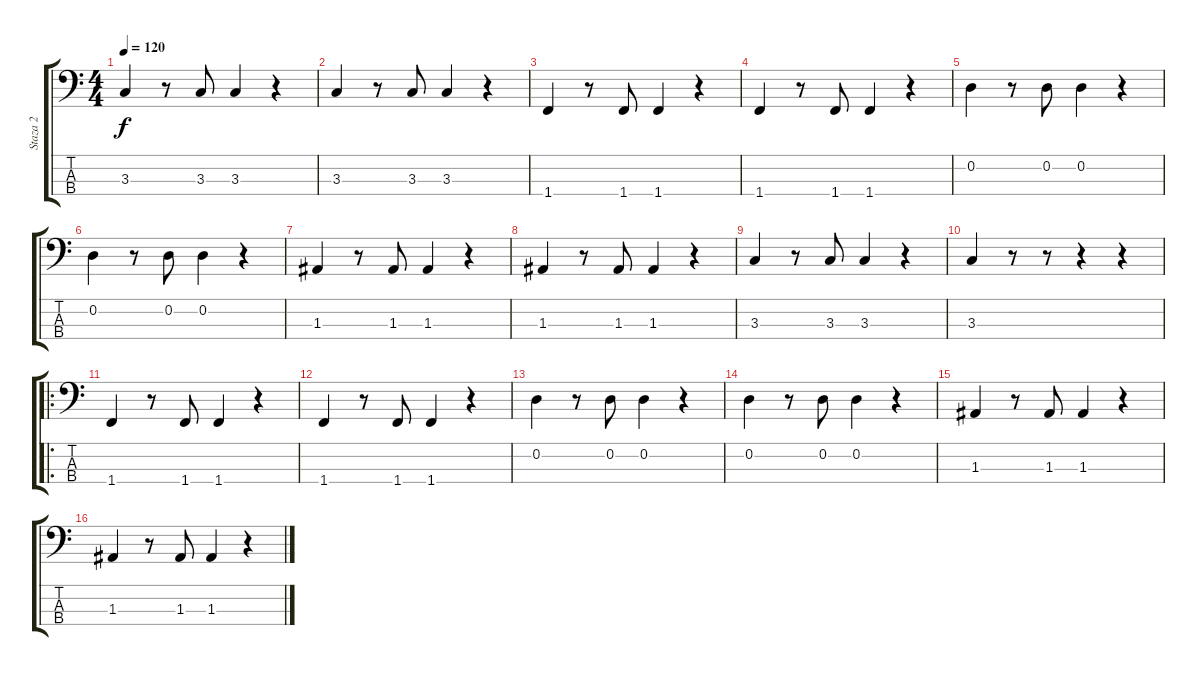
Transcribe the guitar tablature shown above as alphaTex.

\track ("Staza 2" "Staza 2") {instrument electricbasspick}
\staff {score tabs}
\tuning (G2 D2 A1 E1) {hide}
\ts (4 4)
\tempo 120
\clef f4
\ks c
3.3.4{dy f} r.8 3.3.8 3.3.4 r.4 |
3.3.4 r.8 3.3.8 3.3.4 r.4 |
1.4.4 r.8 1.4.8 1.4.4 r.4 |
1.4.4 r.8 1.4.8 1.4.4 r.4 |
0.2.4 r.8 0.2.8 0.2.4 r.4 |
0.2.4 r.8 0.2.8 0.2.4 r.4 |
1.3.4 r.8 1.3.8 1.3.4 r.4 |
1.3.4 r.8 1.3.8 1.3.4 r.4 |
3.3.4 r.8 3.3.8 3.3.4 r.4 |
3.3.4 r.8 r.8 r.4 r.4 |
\ro
1.4.4 r.8 1.4.8 1.4.4 r.4 |
1.4.4 r.8 1.4.8 1.4.4 r.4 |
0.2.4 r.8 0.2.8 0.2.4 r.4 |
0.2.4 r.8 0.2.8 0.2.4 r.4 |
1.3.4 r.8 1.3.8 1.3.4 r.4 |
1.3.4 r.8 1.3.8 1.3.4 r.4
